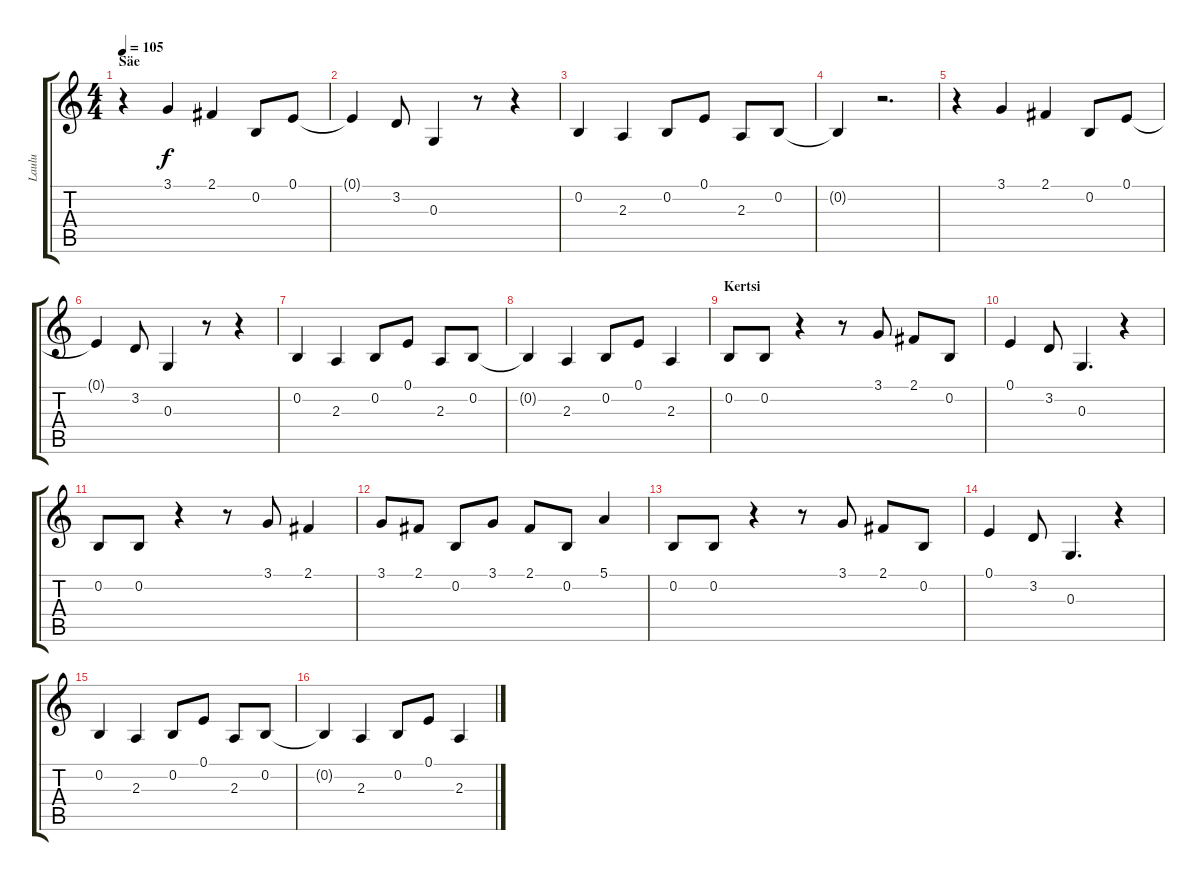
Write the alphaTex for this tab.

\track ("Laulu" "Laulu") {instrument lead6voice}
\staff {score tabs}
\tuning (E4 B3 G3 D3 A2 E2) {hide}
\ts (4 4)
\section ("" "Säe")
\tempo 105
\clef g2
\ks c
r.4{dy f} 3.1.4 2.1.4 0.2.8 0.1.8 |
0.1{t}.4 3.2.8 0.3.4 r.8 r.4 |
0.2.4 2.3.4 0.2.8 0.1.8 2.3.8 0.2.8 |
0.2{t}.4 r.2{d} |
r.4 3.1.4 2.1.4 0.2.8 0.1.8 |
0.1{t}.4 3.2.8 0.3.4 r.8 r.4 |
0.2.4 2.3.4 0.2.8 0.1.8 2.3.8 0.2.8 |
0.2{t}.4 2.3.4 0.2.8 0.1.8 2.3.4 |
\section ("" "Kertsi")
0.2.8 0.2.8 r.4 r.8 3.1.8 2.1.8 0.2.8 |
0.1.4 3.2.8 0.3.4{d} r.4 |
0.2.8 0.2.8 r.4 r.8 3.1.8 2.1.4 |
3.1.8 2.1.8 0.2.8 3.1.8 2.1.8 0.2.8 5.1.4 |
0.2.8 0.2.8 r.4 r.8 3.1.8 2.1.8 0.2.8 |
0.1.4 3.2.8 0.3.4{d} r.4 |
0.2.4 2.3.4 0.2.8 0.1.8 2.3.8 0.2.8 |
0.2{t}.4 2.3.4 0.2.8 0.1.8 2.3.4
